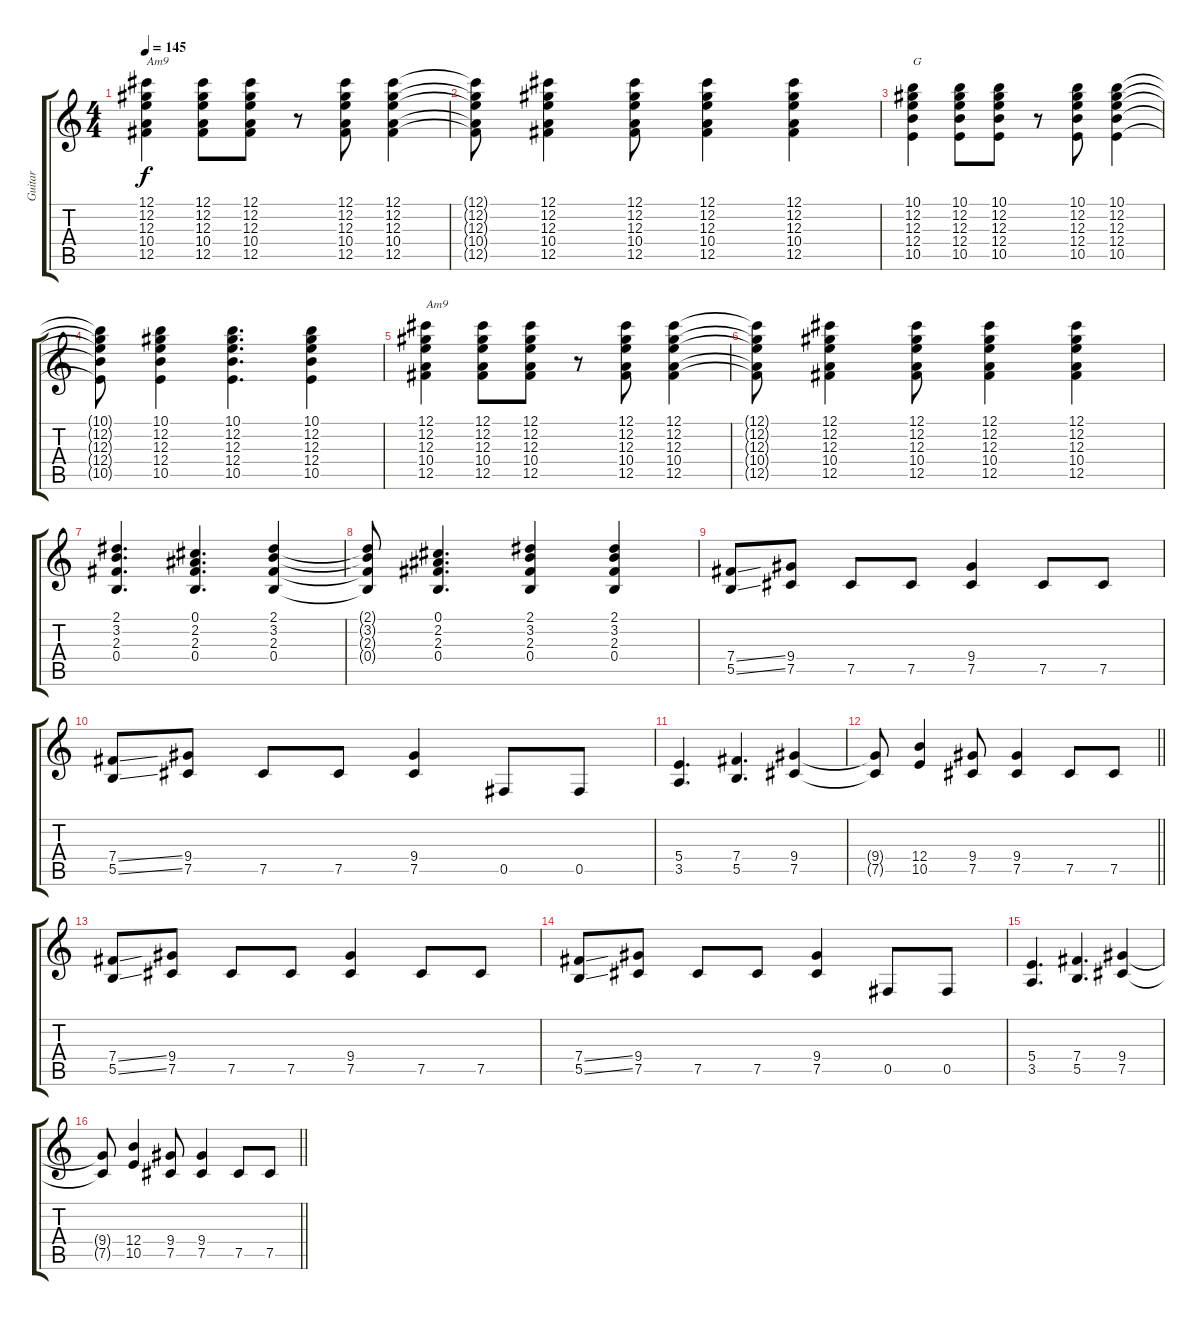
\track ("Guitar" "Guitar") {instrument distortionguitar}
\staff {score tabs}
\tuning (Db4 Ab3 E3 B2 Gb2 Db2) {hide}
\ts (4 4)
\tempo 145
\clef g2
\ks c
(12.1 12.2 12.3 10.4 12.5).4{txt "Am9" dy f} (12.1 12.2 12.3 10.4 12.5).8 (12.1 12.2 12.3 10.4 12.5).8 r.8 (12.1 12.2 12.3 10.4 12.5).8 (12.1 12.2 12.3 10.4 12.5).4 |
(12.1{t} 12.2{t} 12.3{t} 10.4{t} 12.5{t}).8 (12.1 12.2 12.3 10.4 12.5).4 (12.1 12.2 12.3 10.4 12.5).8 (12.1 12.2 12.3 10.4 12.5).4 (12.1 12.2 12.3 10.4 12.5).4 |
(10.1 12.2 12.3 12.4 10.5).4{txt "G"} (10.1 12.2 12.3 12.4 10.5).8 (10.1 12.2 12.3 12.4 10.5).8 r.8 (10.1 12.2 12.3 12.4 10.5).8 (10.1 12.2 12.3 12.4 10.5).4 |
(10.1{t} 12.2{t} 12.3{t} 12.4{t} 10.5{t}).8 (10.1 12.2 12.3 12.4 10.5).4 (10.1 12.2 12.3 12.4 10.5).4{d} (10.1 12.2 12.3 12.4 10.5).4 |
(12.1 12.2 12.3 10.4 12.5).4{txt "Am9"} (12.1 12.2 12.3 10.4 12.5).8 (12.1 12.2 12.3 10.4 12.5).8 r.8 (12.1 12.2 12.3 10.4 12.5).8 (12.1 12.2 12.3 10.4 12.5).4 |
(12.1{t} 12.2{t} 12.3{t} 10.4{t} 12.5{t}).8 (12.1 12.2 12.3 10.4 12.5).4 (12.1 12.2 12.3 10.4 12.5).8 (12.1 12.2 12.3 10.4 12.5).4 (12.1 12.2 12.3 10.4 12.5).4 |
(2.1 3.2 2.3 0.4).4{d instrument distortionguitar} (0.1 2.2 2.3 0.4).4{d} (2.1 3.2 2.3 0.4).4 |
(2.1{t} 3.2{t} 2.3{t} 0.4{t}).8 (0.1 2.2 2.3 0.4).4{d} (2.1 3.2 2.3 0.4).4 (2.1 3.2 2.3 0.4).4 |
(7.4{ss} 5.5{ss}).8{instrument distortionguitar} (9.4 7.5).8 7.5.8 7.5.8 (9.4 7.5).4 7.5.8 7.5.8 |
(7.4{ss} 5.5{ss}).8 (9.4 7.5).8 7.5.8 7.5.8 (9.4 7.5).4 0.5.8 0.5.8 |
(5.4 3.5).4{d} (7.4 5.5).4{d} (9.4 7.5).4 |
\barLineRight lightlight
(9.4{t} 7.5{t}).8 (12.4 10.5).4 (9.4 7.5).8 (9.4 7.5).4 7.5.8 7.5.8 |
(7.4{ss} 5.5{ss}).8 (9.4 7.5).8 7.5.8 7.5.8 (9.4 7.5).4 7.5.8 7.5.8 |
(7.4{ss} 5.5{ss}).8 (9.4 7.5).8 7.5.8 7.5.8 (9.4 7.5).4 0.5.8 0.5.8 |
(5.4 3.5).4{d} (7.4 5.5).4{d} (9.4 7.5).4 |
\barLineRight lightlight
(9.4{t} 7.5{t}).8 (12.4 10.5).4 (9.4 7.5).8 (9.4 7.5).4 7.5.8 7.5.8
